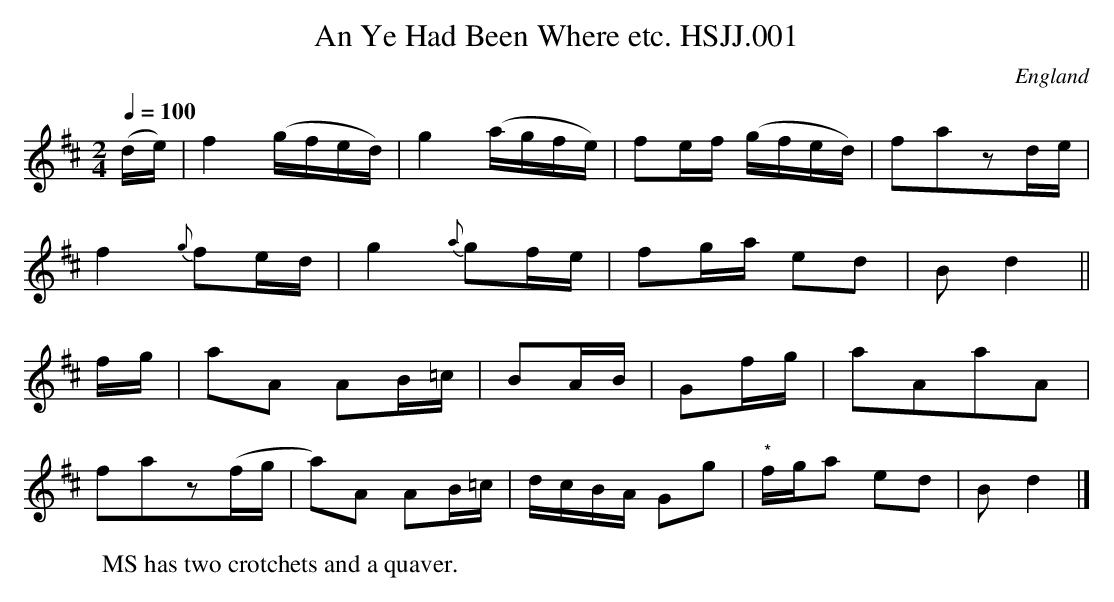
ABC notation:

X:1
T:An Ye Had Been Where etc. HSJJ.001
L:1/16
M:2/4
O:England
Q:1/4=100
K:D
(de)|f4(gfed)|g4(agfe)|f2ef (gfed)|f2a2z2de|!
f4{g}f2ed|g4{a}g2fe|f2ga e2d2|B2d4||!
fg|a2A2 A2B=c|B2AB|G2fg|a2A2a2A2|!
f2a2z2(fg|a2)A2 A2B=c|dcBA G2g2|\
"*"fga2 e2d2|B2d4|]
W:MS has two crotchets and a quaver.
